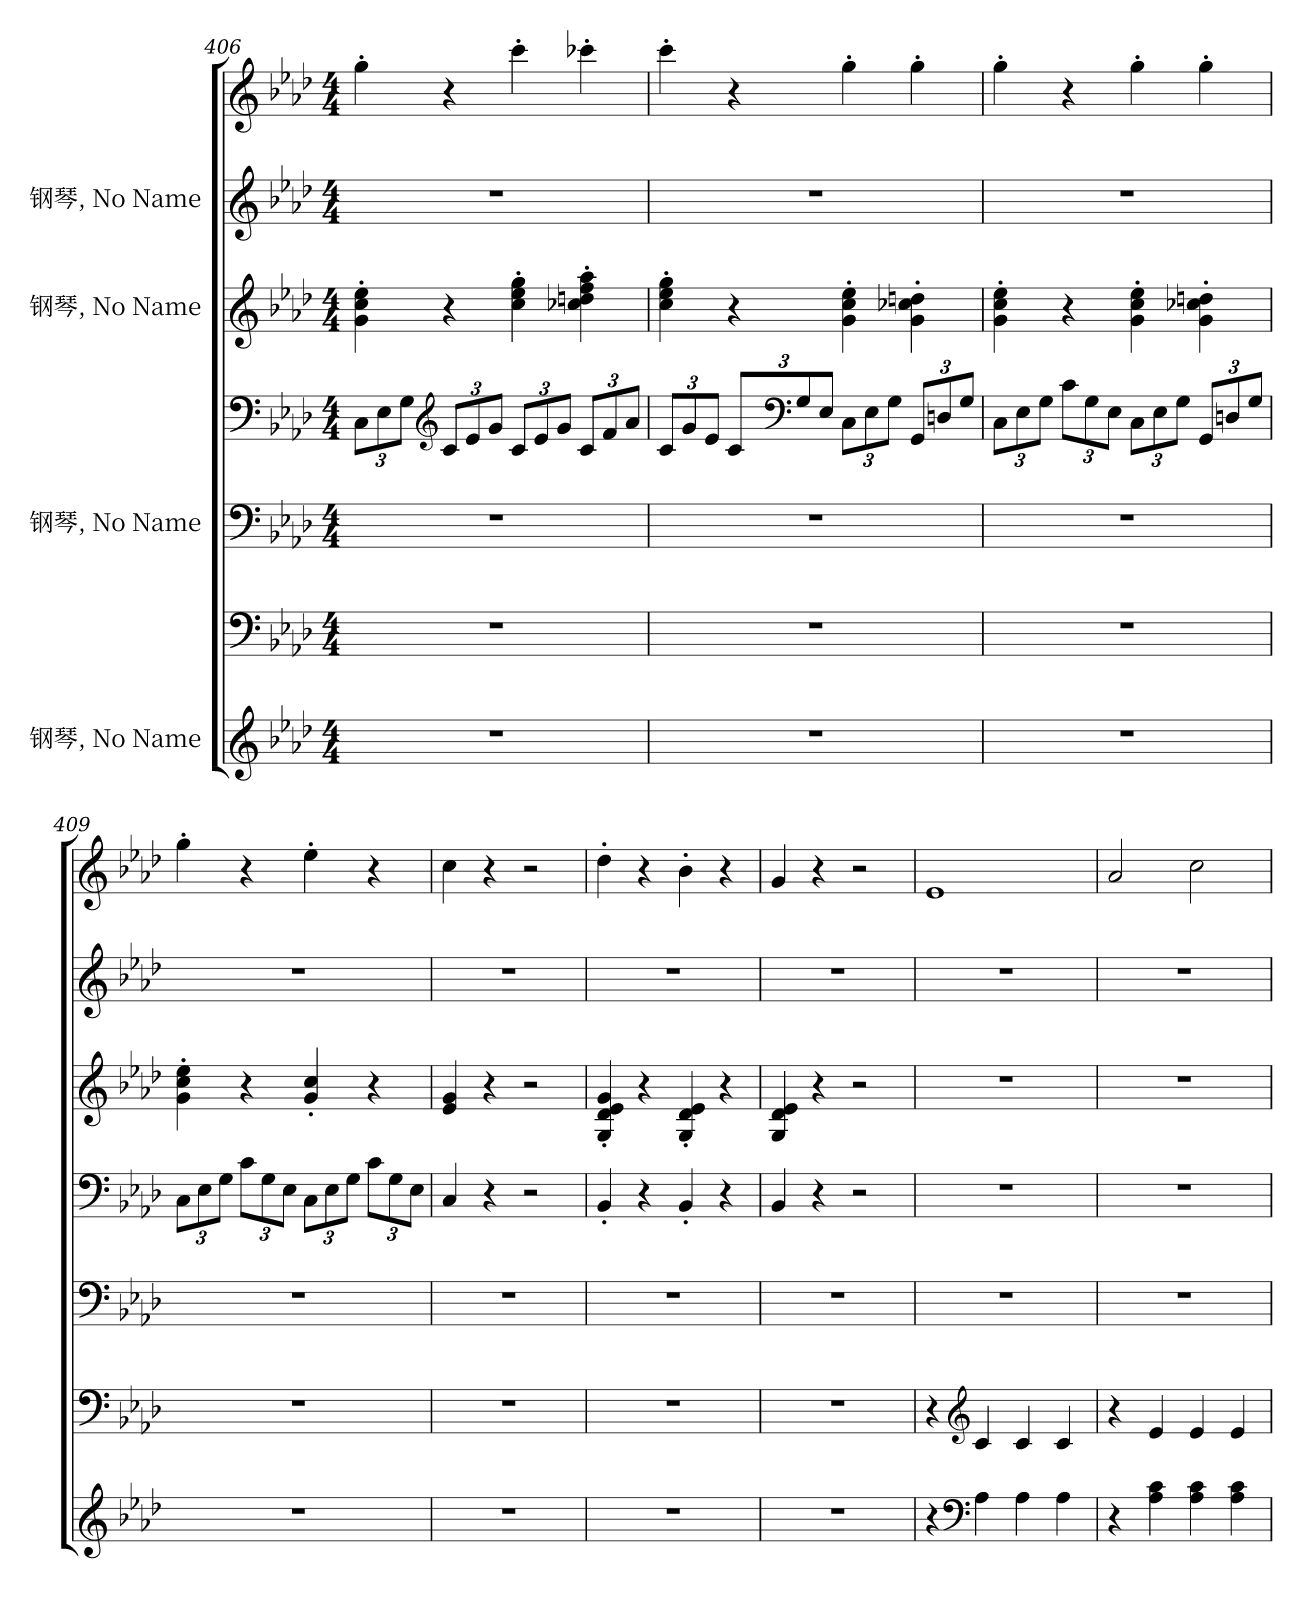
**kern	**kern	**kern	**kern	**kern	**kern	**kern
*part4	*part4	*part3	*part3	*part2	*part1	*part1
*staff7	*staff6	*staff5	*staff4	*staff3	*staff2	*staff1
*I"钢琴, No Name	*	*I"钢琴, No Name	*	*I"钢琴, No Name	*I"钢琴, No Name	*
*clefG2	*clefF4	*clefF4	*clefF4	*clefG2	*clefG2	*clefG2
*k[b-e-a-d-]	*k[b-e-a-d-]	*k[b-e-a-d-]	*k[b-e-a-d-]	*k[b-e-a-d-]	*k[b-e-a-d-]	*k[b-e-a-d-]
*M4/4	*M4/4	*M4/4	*M4/4	*M4/4	*M4/4	*M4/4
*	*	*	*Xbrackettup	*	*	*
=406	=406	=406	=406	=406	=406	=406
1r	1r	1r	12C\L	4g\' 4cc\' 4ee-\'	1r	4gg'\
.	.	.	12E-\	.	.	.
.	.	.	12G\J	.	.	.
*	*	*	*clefG2	*	*	*
.	.	.	12c/L	4r	.	4r
.	.	.	12e-/	.	.	.
.	.	.	12g/J	.	.	.
*	*	*	*	*	*	*MM197
.	.	.	12c/L	4cc\' 4ee-\' 4gg\'	.	4ccc'\
.	.	.	12e-/	.	.	.
.	.	.	12g/J	.	.	.
.	.	.	12c/L	4cc-X\' 4ddn\' 4ff\' 4aa-\'	.	4ccc-X'\
.	.	.	12f/	.	.	.
.	.	.	12a-/J	.	.	.
!!LO:PB:g=z
=407	=407	=407	=407	=407	=407	=407
*	*	*	*	*	*	*MM203
1r	1r	1r	12c/L	4cc\' 4ee-\' 4gg\'	1r	4ccc'\
.	.	.	12g/	.	.	.
.	.	.	12e-/J	.	.	.
.	.	.	12c/L	4r	.	4r
*	*	*	*clefF4	*	*	*
.	.	.	12G/	.	.	.
.	.	.	12E-/J	.	.	.
*	*	*	*	*	*	*MM201
.	.	.	12C\L	4g\' 4cc\' 4ee-\'	.	4gg'\
.	.	.	12E-\	.	.	.
.	.	.	12G\J	.	.	.
.	.	.	12GG/L	4g\' 4cc-X\' 4ddn\'	.	4gg'\
.	.	.	12Dn/	.	.	.
.	.	.	12G/J	.	.	.
=408	=408	=408	=408	=408	=408	=408
*	*	*	*	*	*	*MM203
1r	1r	1r	12C\L	4g\' 4cc\' 4ee-\'	1r	4gg'\
.	.	.	12E-\	.	.	.
.	.	.	12G\J	.	.	.
.	.	.	12c\L	4r	.	4r
.	.	.	12G\	.	.	.
.	.	.	12E-\J	.	.	.
*	*	*	*	*	*	*MM201
.	.	.	12C\L	4g\' 4cc\' 4ee-\'	.	4gg'\
.	.	.	12E-\	.	.	.
.	.	.	12G\J	.	.	.
.	.	.	12GG/L	4g\' 4cc-X\' 4ddn\'	.	4gg'\
.	.	.	12Dn/	.	.	.
.	.	.	12G/J	.	.	.
=409	=409	=409	=409	=409	=409	=409
1r	1r	1r	12C\L	4g\' 4cc\' 4ee-\'	1r	4gg'\
.	.	.	12E-\	.	.	.
.	.	.	12G\J	.	.	.
.	.	.	12c\L	4r	.	4r
.	.	.	12G\	.	.	.
.	.	.	12E-\J	.	.	.
.	.	.	12C\L	4g/' 4cc/'	.	4ee-'\
.	.	.	12E-\	.	.	.
.	.	.	12G\J	.	.	.
.	.	.	12c\L	4r	.	4r
.	.	.	12G\	.	.	.
.	.	.	12E-\J	.	.	.
!!LO:PB:g=z
=410	=410	=410	=410	=410	=410	=410
1r	1r	1r	4C/	4e-/ 4g/	1r	4cc\
.	.	.	4r	4r	.	4r
*	*	*	*	*	*	*MM194
.	.	.	2r	2r	.	2r
=411	=411	=411	=411	=411	=411	=411
*	*	*	*	*	*	*MM197
1r	1r	1r	4BB-'/	4G/' 4d-/' 4e-/' 4g/'	1r	4dd-'\
.	.	.	4r	4r	.	4r
.	.	.	4BB-'/	4G/' 4d-/' 4e-/'	.	4b-'\
.	.	.	4r	4r	.	4r
=412	=412	=412	=412	=412	=412	=412
1r	1r	1r	4BB-/	4G/ 4d-/ 4e-/	1r	4g/
.	.	.	4r	4r	.	4r
*	*	*	*	*	*	*MM91
.	.	.	2r	2r	.	2r
=413	=413	=413	=413	=413	=413	=413
*	*	*	*	*	*	*MM199
4r	4r	1r	1r	1r	1r	1e-
*clefF4	*clefG2	*	*	*	*	*
4A-\	4c/	.	.	.	.	.
4A-\	4c/	.	.	.	.	.
4A-\	4c/	.	.	.	.	.
=414	=414	=414	=414	=414	=414	=414
4r	4r	1r	1r	1r	1r	2a-/
4A-\ 4c\	4e-/	.	.	.	.	.
4A-\ 4c\	4e-/	.	.	.	.	2cc\
4A-\ 4c\	4e-/	.	.	.	.	.
=	=	=	=	=	=	=
*-	*-	*-	*-	*-	*-	*-
